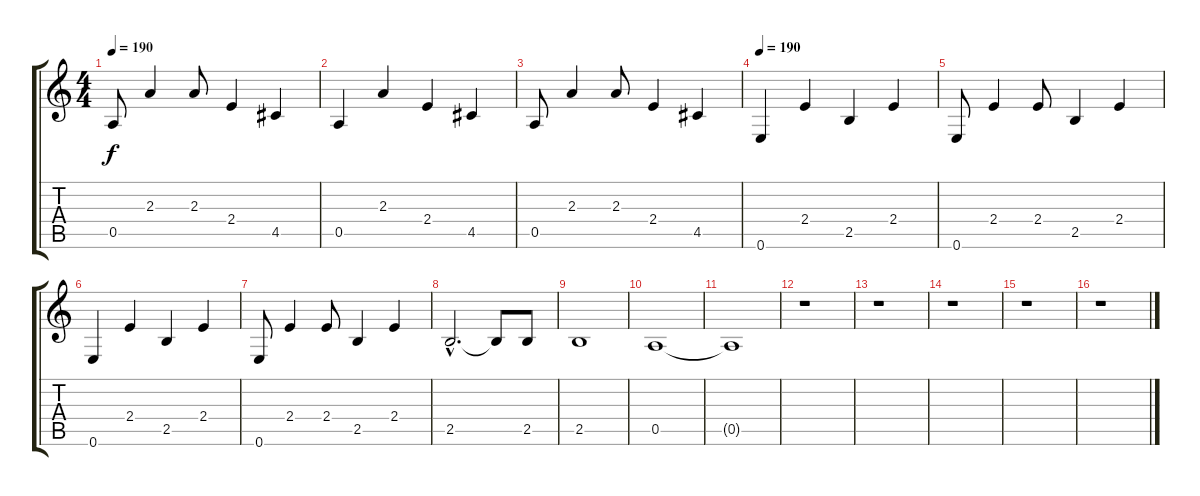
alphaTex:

\track "" {instrument acousticguitarsteel}
\staff {score tabs}
\tuning (E4 B3 G3 D3 A2 E2) {hide}
\ts (4 4)
\tempo 190
\clef g2
\ks c
0.5.8{dy f} 2.3.4 2.3.8 2.4.4 4.5.4 |
0.5.4 2.3.4 2.4.4 4.5.4 |
0.5.8 2.3.4 2.3.8 2.4.4 4.5.4 |
\tempo 190
0.6.4 2.4.4 2.5.4 2.4.4 |
0.6.8 2.4.4 2.4.8 2.5.4 2.4.4 |
0.6.4 2.4.4 2.5.4 2.4.4 |
0.6.8 2.4.4 2.4.8 2.5.4 2.4.4 |
2.5{hac}.2{d} 2.5{t}.8 2.5.8 |
2.5.1 |
0.5.1 |
0.5{t}.1 |
r.1 |
r.1 |
r.1 |
r.1 |
r.1
